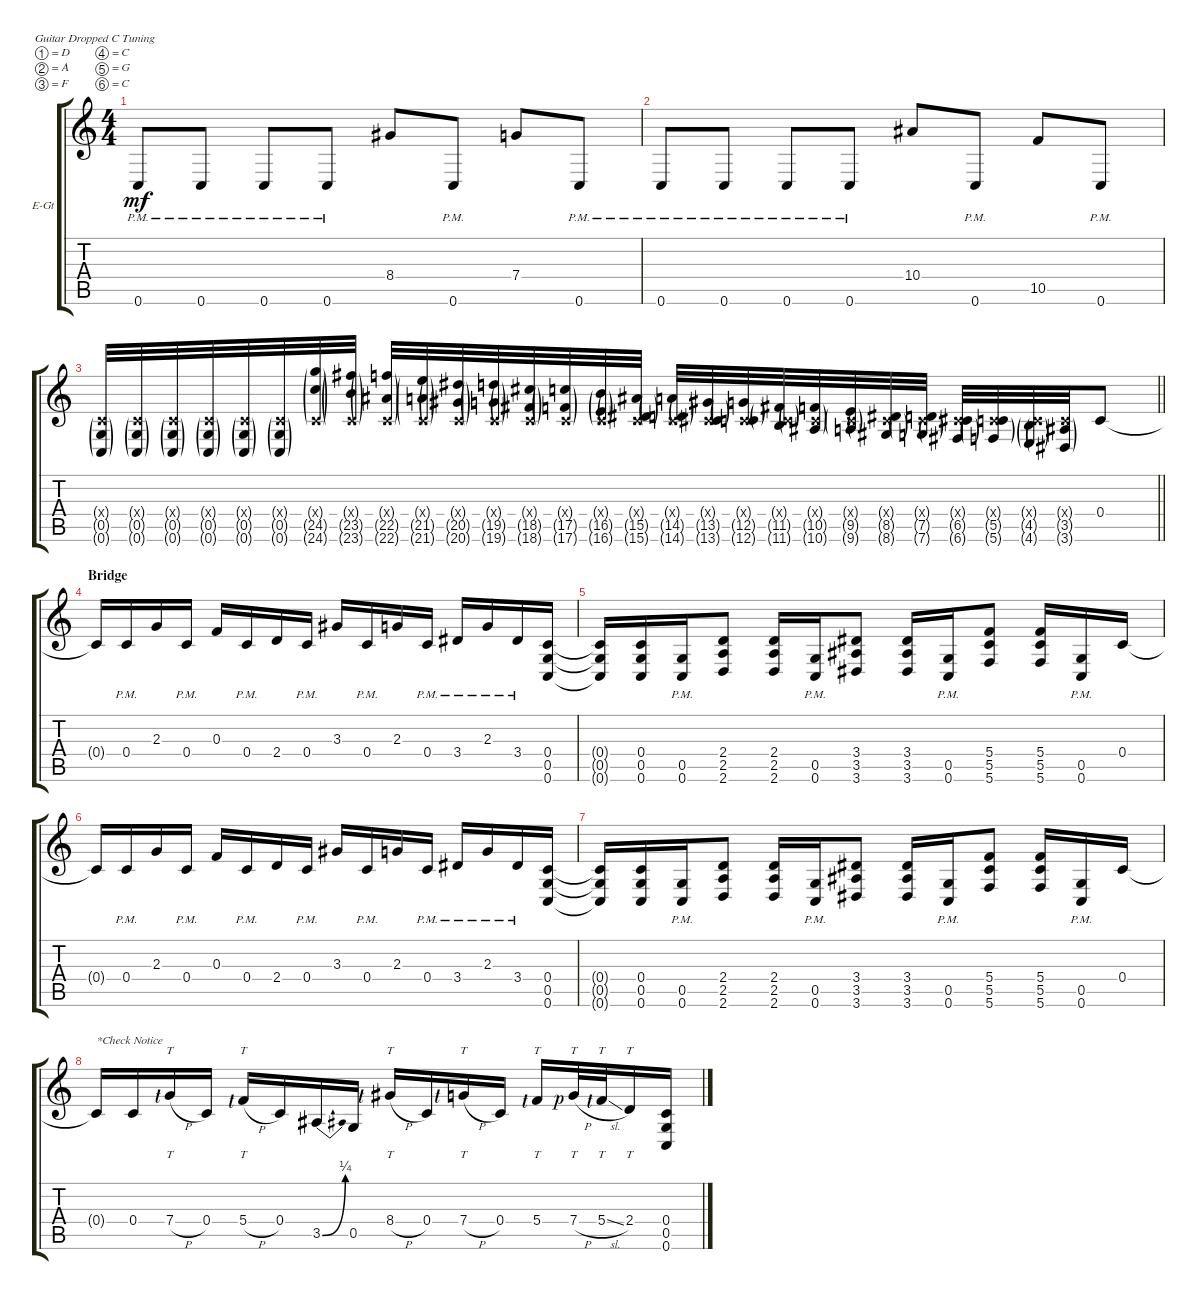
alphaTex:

\bracketExtendMode groupsimilarinstruments
\firstSystemTrackNameOrientation horizontal
\otherSystemsTrackNameOrientation horizontal
\track ("Guitar 2" "E-Gt") {instrument distortionguitar}
\staff {score tabs}
\tuning (D4 A3 F3 C3 G2 C2)
\ts (4 4)
\tempo (188 hide)
\clef g2
\ks c
0.6{pm}.8{dy mf} 0.6{pm}.8 0.6{pm}.8 0.6{pm}.8 8.4.8 0.6{pm}.8 7.4.8 0.6{pm}.8 |
0.6{pm}.8 0.6{pm}.8 0.6{pm}.8 0.6{pm}.8 10.4.8 0.6{pm}.8 10.5.8 0.6{pm}.8 |
\barLineRight lightlight
(0.4{g x} 0.5{g} 0.6{g}).32 (0.4{g x} 0.5{g} 0.6{g}).32 (0.4{g x} 0.5{g} 0.6{g}).32 (0.4{g x} 0.5{g} 0.6{g}).32 (0.4{g x} 0.5{g} 0.6{g}).32 (0.4{g x} 0.5{g} 0.6{g}).32 (0.4{g x} 24.5{g} 24.6{g}).32 (0.4{g x} 23.5{g} 23.6{g}).32 (0.4{g x} 22.5{g} 22.6{g}).32 (0.4{g x} 21.5{g} 21.6{g}).32 (0.4{g x} 20.5{g} 20.6{g}).32 (0.4{g x} 19.5{g} 19.6{g}).32 (0.4{g x} 18.5{g} 18.6{g}).32 (0.4{g x} 17.5{g} 17.6{g}).32 (0.4{g x} 16.5{g} 16.6{g}).32 (0.4{g x} 15.5{g} 15.6{g}).32 (0.4{g x} 14.5{g} 14.6{g}).32 (0.4{g x} 13.5{g} 13.6{g}).32 (0.4{g x} 12.5{g} 12.6{g}).32 (0.4{g x} 11.5{g} 11.6{g}).32 (0.4{g x} 10.5{g} 10.6{g}).32 (0.4{g x} 9.5{g} 9.6{g}).32 (0.4{g x} 8.5{g} 8.6{g}).32 (0.4{g x} 7.5{g} 7.6{g}).32 (0.4{g x} 6.5{g} 6.6{g}).32 (0.4{g x} 5.5{g} 5.6{g}).32 (0.4{g x} 4.5{g} 4.6{g}).32 (0.4{g x} 3.5{g} 3.6{g}).32 0.4.8 |
\section ("" "Bridge")
\tempo (94 hide)
0.4{t}.16 0.4{pm}.16 2.3.16 0.4{pm}.16 0.3.16 0.4{pm}.16 2.4.16 0.4{pm}.16 3.3.16 0.4{pm}.16 2.3.16 0.4{pm}.16 3.4{pm}.16 2.3{pm}.16 3.4{pm}.16 (0.4 0.5 0.6).16 |
(0.4{t} 0.5{t} 0.6{t}).16 (0.4 0.5 0.6).16 (0.5{pm} 0.6{pm}).16 (2.4 2.5 2.6).8 (2.4 2.5 2.6).16 (0.5{pm} 0.6{pm}).16 (3.4 3.5 3.6).8 (3.4 3.5 3.6).16 (0.5{pm} 0.6{pm}).16 (5.4 5.5 5.6).8 (5.4 5.5 5.6).16 (0.5{pm} 0.6{pm}).16 0.4.16 |
\tempo (94 hide)
0.4{t}.16 0.4{pm}.16 2.3.16 0.4{pm}.16 0.3.16 0.4{pm}.16 2.4.16 0.4{pm}.16 3.3.16 0.4{pm}.16 2.3.16 0.4{pm}.16 3.4{pm}.16 2.3{pm}.16 3.4{pm}.16 (0.4 0.5 0.6).16 |
(0.4{t} 0.5{t} 0.6{t}).16 (0.4 0.5 0.6).16 (0.5{pm} 0.6{pm}).16 (2.4 2.5 2.6).8 (2.4 2.5 2.6).16 (0.5{pm} 0.6{pm}).16 (3.4 3.5 3.6).8 (3.4 3.5 3.6).16 (0.5{pm} 0.6{pm}).16 (5.4 5.5 5.6).8 (5.4 5.5 5.6).16 (0.5{pm} 0.6{pm}).16 0.4.16 |
0.4{t}.16{txt "*Check Notice"} 0.4.16 7.4{h lf 1}.16{tt} 0.4.16 5.4{h lf 1}.16{tt} 0.4.16 3.5{be (bend 0 0 60 1)}.16 0.5.16 8.4{h lf 1}.16{tt} 0.4.16 7.4{h lf 1}.16{tt} 0.4.16 5.4{lf 1}.16{tt} 7.4{h rf 1}.32{tt} 5.4{sl lf 1}.32{tt} 2.4.16{tt} (0.4 0.5 0.6).16
